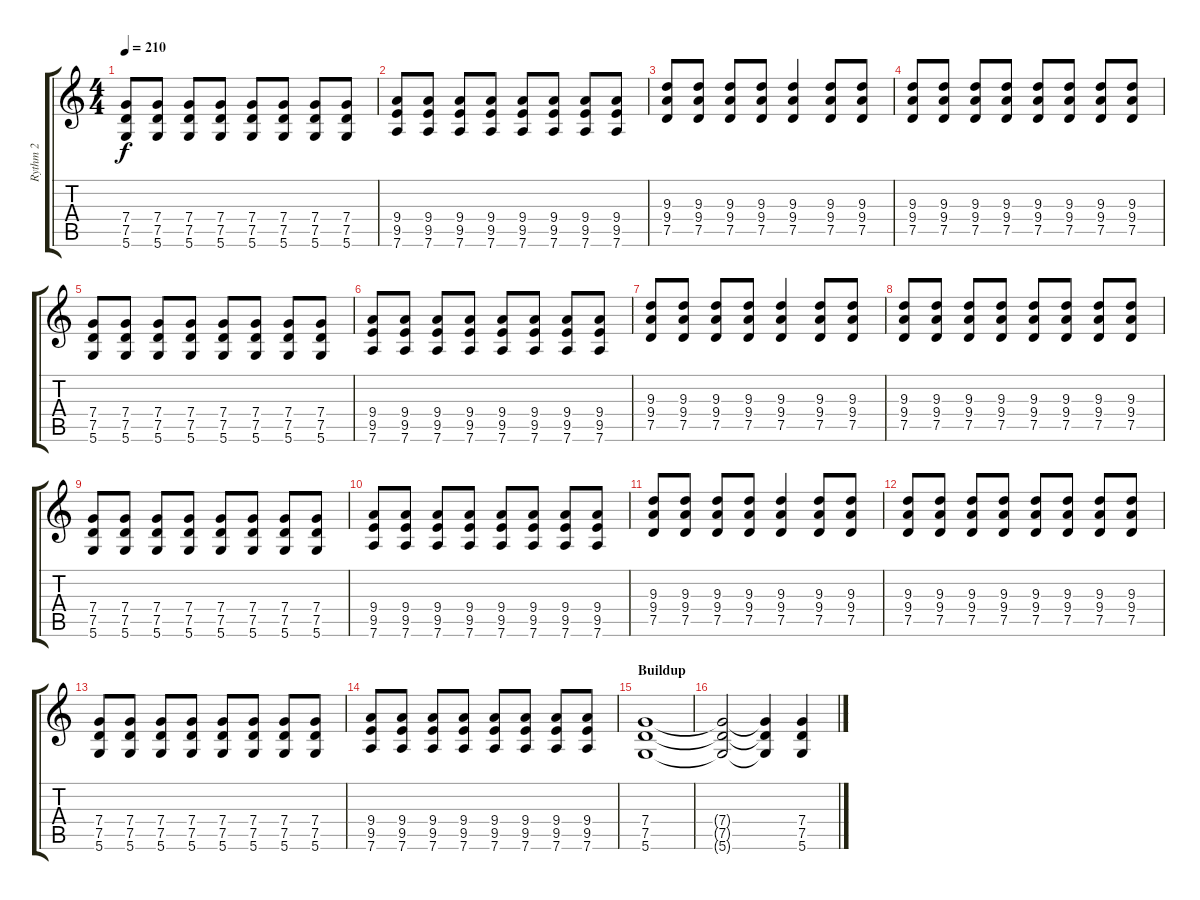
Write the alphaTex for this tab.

\track ("Rythm 2" "Rythm 2") {instrument distortionguitar}
\staff {score tabs}
\tuning (D4 A3 F3 C3 G2 D2) {hide}
\ts (4 4)
\tempo 210
\clef g2
\ks c
(7.4 7.5 5.6).8{dy f} (7.4 7.5 5.6).8 (7.4 7.5 5.6).8 (7.4 7.5 5.6).8 (7.4 7.5 5.6).8 (7.4 7.5 5.6).8 (7.4 7.5 5.6).8 (7.4 7.5 5.6).8 |
(9.4 9.5 7.6).8 (9.4 9.5 7.6).8 (9.4 9.5 7.6).8 (9.4 9.5 7.6).8 (9.4 9.5 7.6).8 (9.4 9.5 7.6).8 (9.4 9.5 7.6).8 (9.4 9.5 7.6).8 |
(9.3 9.4 7.5).8 (9.3 9.4 7.5).8 (9.3 9.4 7.5).8 (9.3 9.4 7.5).8 (9.3 9.4 7.5).4 (9.3 9.4 7.5).8 (9.3 9.4 7.5).8 |
(9.3 9.4 7.5).8 (9.3 9.4 7.5).8 (9.3 9.4 7.5).8 (9.3 9.4 7.5).8 (9.3 9.4 7.5).8 (9.3 9.4 7.5).8 (9.3 9.4 7.5).8 (9.3 9.4 7.5).8 |
(7.4 7.5 5.6).8 (7.4 7.5 5.6).8 (7.4 7.5 5.6).8 (7.4 7.5 5.6).8 (7.4 7.5 5.6).8 (7.4 7.5 5.6).8 (7.4 7.5 5.6).8 (7.4 7.5 5.6).8 |
(9.4 9.5 7.6).8 (9.4 9.5 7.6).8 (9.4 9.5 7.6).8 (9.4 9.5 7.6).8 (9.4 9.5 7.6).8 (9.4 9.5 7.6).8 (9.4 9.5 7.6).8 (9.4 9.5 7.6).8 |
(9.3 9.4 7.5).8 (9.3 9.4 7.5).8 (9.3 9.4 7.5).8 (9.3 9.4 7.5).8 (9.3 9.4 7.5).4 (9.3 9.4 7.5).8 (9.3 9.4 7.5).8 |
(9.3 9.4 7.5).8 (9.3 9.4 7.5).8 (9.3 9.4 7.5).8 (9.3 9.4 7.5).8 (9.3 9.4 7.5).8 (9.3 9.4 7.5).8 (9.3 9.4 7.5).8 (9.3 9.4 7.5).8 |
(7.4 7.5 5.6).8 (7.4 7.5 5.6).8 (7.4 7.5 5.6).8 (7.4 7.5 5.6).8 (7.4 7.5 5.6).8 (7.4 7.5 5.6).8 (7.4 7.5 5.6).8 (7.4 7.5 5.6).8 |
(9.4 9.5 7.6).8 (9.4 9.5 7.6).8 (9.4 9.5 7.6).8 (9.4 9.5 7.6).8 (9.4 9.5 7.6).8 (9.4 9.5 7.6).8 (9.4 9.5 7.6).8 (9.4 9.5 7.6).8 |
(9.3 9.4 7.5).8 (9.3 9.4 7.5).8 (9.3 9.4 7.5).8 (9.3 9.4 7.5).8 (9.3 9.4 7.5).4 (9.3 9.4 7.5).8 (9.3 9.4 7.5).8 |
(9.3 9.4 7.5).8 (9.3 9.4 7.5).8 (9.3 9.4 7.5).8 (9.3 9.4 7.5).8 (9.3 9.4 7.5).8 (9.3 9.4 7.5).8 (9.3 9.4 7.5).8 (9.3 9.4 7.5).8 |
(7.4 7.5 5.6).8 (7.4 7.5 5.6).8 (7.4 7.5 5.6).8 (7.4 7.5 5.6).8 (7.4 7.5 5.6).8 (7.4 7.5 5.6).8 (7.4 7.5 5.6).8 (7.4 7.5 5.6).8 |
(9.4 9.5 7.6).8 (9.4 9.5 7.6).8 (9.4 9.5 7.6).8 (9.4 9.5 7.6).8 (9.4 9.5 7.6).8 (9.4 9.5 7.6).8 (9.4 9.5 7.6).8 (9.4 9.5 7.6).8 |
\section ("" "Buildup")
(7.4 7.5 5.6).1 |
(7.4{t} 7.5{t} 5.6{t}).2 (7.4{t} 7.5{t} 5.6{t}).4 (7.4 7.5 5.6).4
